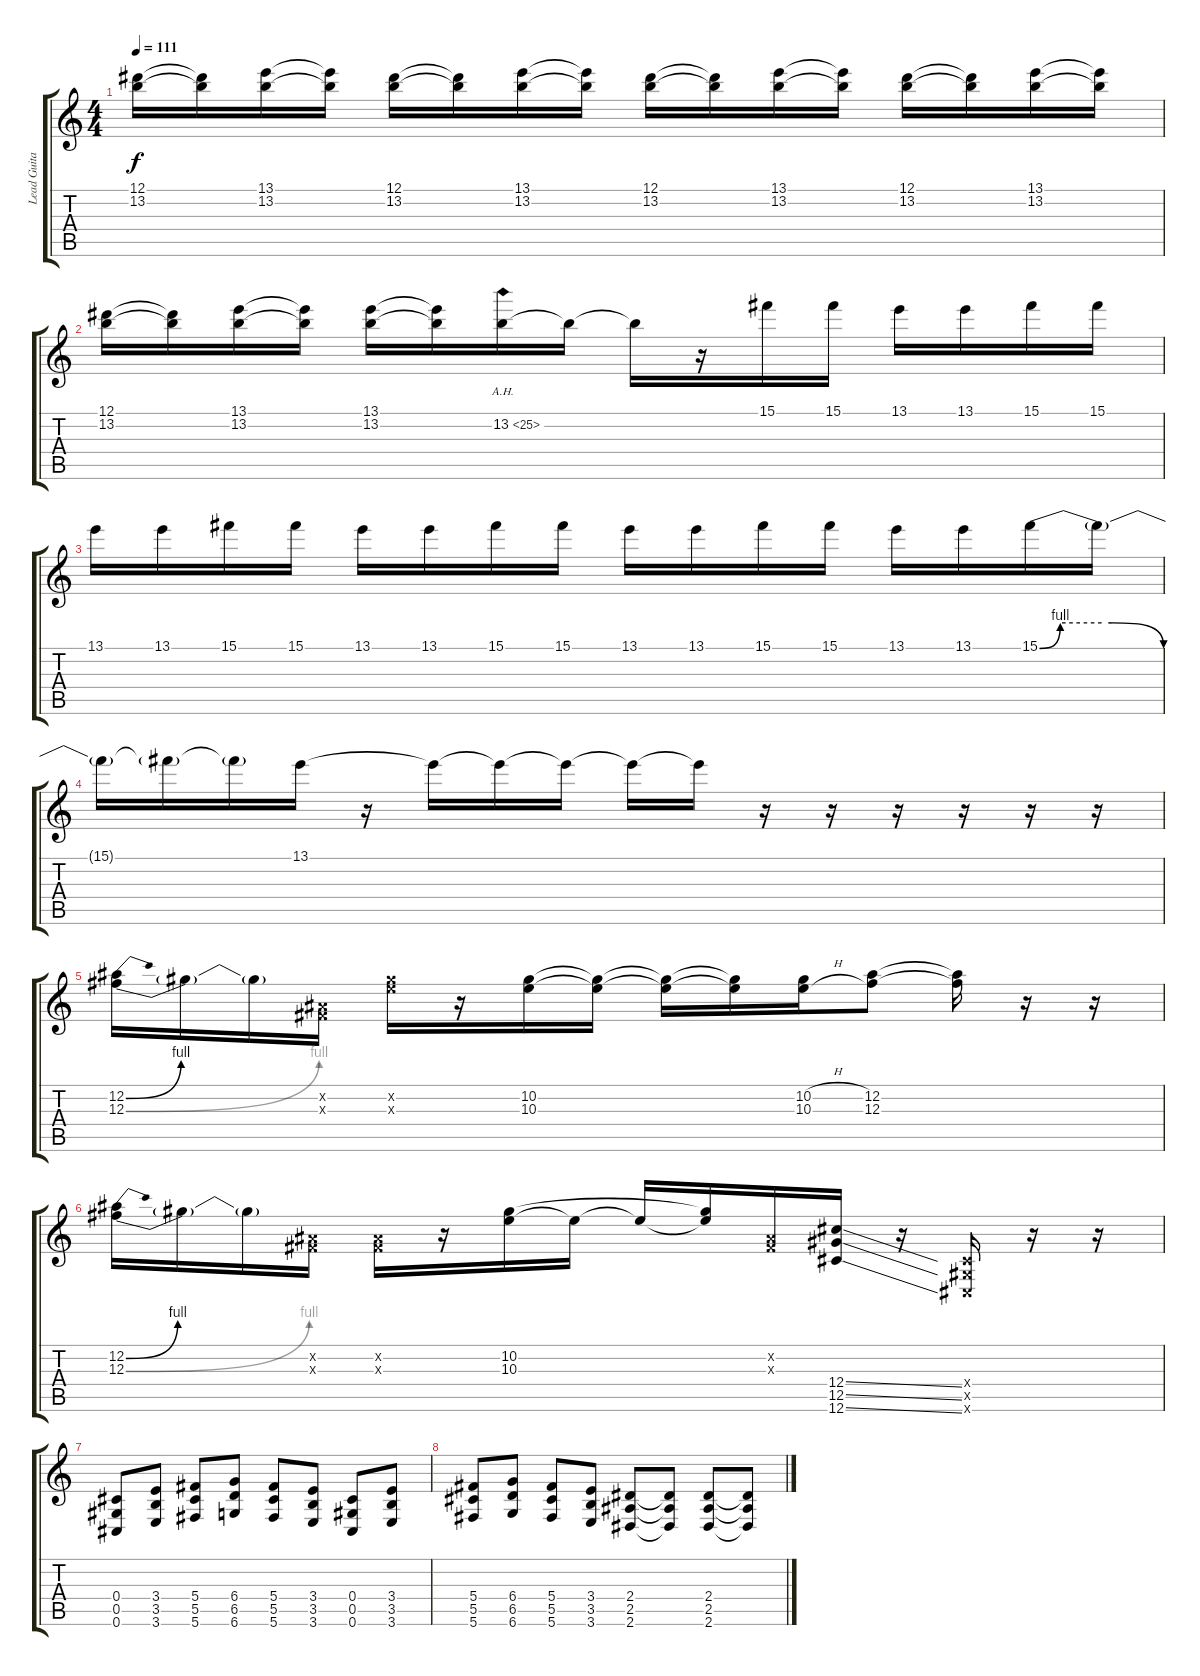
\track ("Lead Guitar" "Lead Guita") {instrument overdrivenguitar}
\staff {score tabs}
\tuning (Eb4 Bb3 Gb3 Db3 Ab2 Db2) {hide}
\ts (4 4)
\tempo 111
\clef g2
\ks c
(12.1 13.2).16{dy f} (12.1{t} 13.2{t}).16 (13.1 13.2).16 (13.1{t} 13.2{t}).16 (12.1 13.2).16 (12.1{t} 13.2{t}).16 (13.1 13.2).16 (13.1{t} 13.2{t}).16 (12.1 13.2).16 (12.1{t} 13.2{t}).16 (13.1 13.2).16 (13.1{t} 13.2{t}).16 (12.1 13.2).16 (12.1{t} 13.2{t}).16 (13.1 13.2).16 (13.1{t} 13.2{t}).16 |
(12.1 13.2).16 (12.1{t} 13.2{t}).16 (13.1 13.2).16 (13.1{t} 13.2{t}).16 (13.1 13.2).16 (13.1{t} 13.2{t}).16 13.2{ah 12}.16 13.2{t}.16 13.2{t}.16 r.16 15.1.16 15.1.16 13.1.16 13.1.16 15.1.16 15.1.16 |
13.1.16 13.1.16 15.1.16 15.1.16 13.1.16 13.1.16 15.1.16 15.1.16 13.1.16 13.1.16 15.1.16 15.1.16 13.1.16 13.1.16 15.1{be (custom 0 0 10 4 30 4 35 4 60 0)}.16 15.1{t}.16 |
15.1{t}.16 15.1{t}.16 15.1{t}.16 13.1.16 r.16 13.1{t}.16 13.1{t}.16 13.1{t}.16 13.1{t}.16 13.1{t}.16 r.16 r.16 r.16 r.16 r.16 r.16 |
(12.2{be (bend 0 0 60 4)} 12.3{be (bend 0 0 60 4)}).16 12.3{t}.16 12.3{t}.16 (0.2{x} 0.3{x}).16 (10.2{x} 10.3{x}).16 r.16 (10.2 10.3).16 (10.2{t} 10.3{t}).16 (10.2{t} 10.3{t}).16 (10.2{t} 10.3{t}).16 (10.2{h} 10.3{h}).16 (12.2 12.3).8 (12.2{t} 12.3{t}).16 r.16 r.16 |
(12.2{be (bend 0 0 60 4)} 12.3{be (bend 0 0 60 4)}).16 12.3{t}.16 12.3{t}.16 (0.2{x} 0.3{x}).16 (0.2{x} 0.3{x}).16 r.16 (10.2 10.3).16 10.3{t}.16 10.3{t}.16 (10.2{t} 10.3{t}).16 (0.2{x} 0.3{x}).16 (12.4{ss} 12.5{ss} 12.6{ss}).16 r.16 (0.4{x} 0.5{x} 0.6{x}).16 r.16 r.16 |
(0.4 0.5 0.6).8 (3.4 3.5 3.6).8 (5.4 5.5 5.6).8 (6.4 6.5 6.6).8 (5.4 5.5 5.6).8 (3.4 3.5 3.6).8 (0.4 0.5 0.6).8 (3.4 3.5 3.6).8 |
(5.4 5.5 5.6).8 (6.4 6.5 6.6).8 (5.4 5.5 5.6).8 (3.4 3.5 3.6).8 (2.4 2.5 2.6).8 (2.4{t} 2.5{t} 2.6{t}).8 (2.4 2.5 2.6).8 (2.4{t} 2.5{t} 2.6{t}).8
